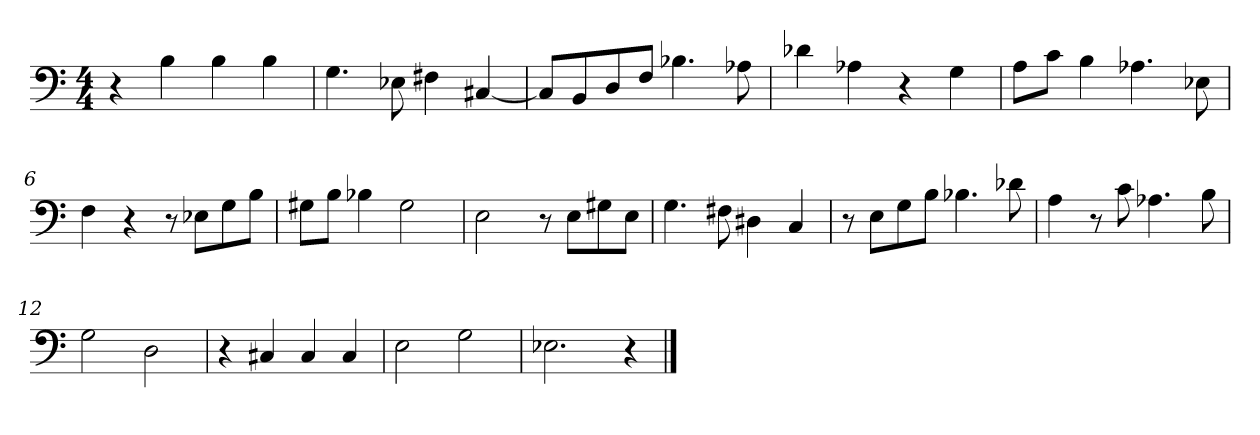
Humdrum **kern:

**kern
*part1
*staff1
*clefF4
*k[]
*C:
*M4/4
=1
4r
4B\
4B\
4B\
=2
4.G\
8E-X\
4F#X\
[4C#X/
=3
8C#/L]
8BB/
8D/
8F/J
4.B-X\
8A-X\
=4
4d-X\
4A-X\
4r
4G\
=5
8A\L
8c\J
4B\
4.A-X\
8E-X\
!!LO:LB:g=z
=6
4F\
4r
8r
8E-X\L
8G\
8B\J
=7
8G#X\L
8B\J
4B-X\
2G#\
=8
2E\
8r
8E\L
8G#X\
8E\J
=9
4.G\
8F#X\
4D#X\
4C/
=10
8r
8E\L
8G\
8B\J
4.B-X\
8d-X\
!!LO:LB:g=z
=11
4A\
8r
8c\
4.A-X\
8B\
=12
2G\
2D\
=13
4r
4C#X/
4C#/
4C#/
=14
2E\
2G\
=15
2.E-X\
4r
==
*-
